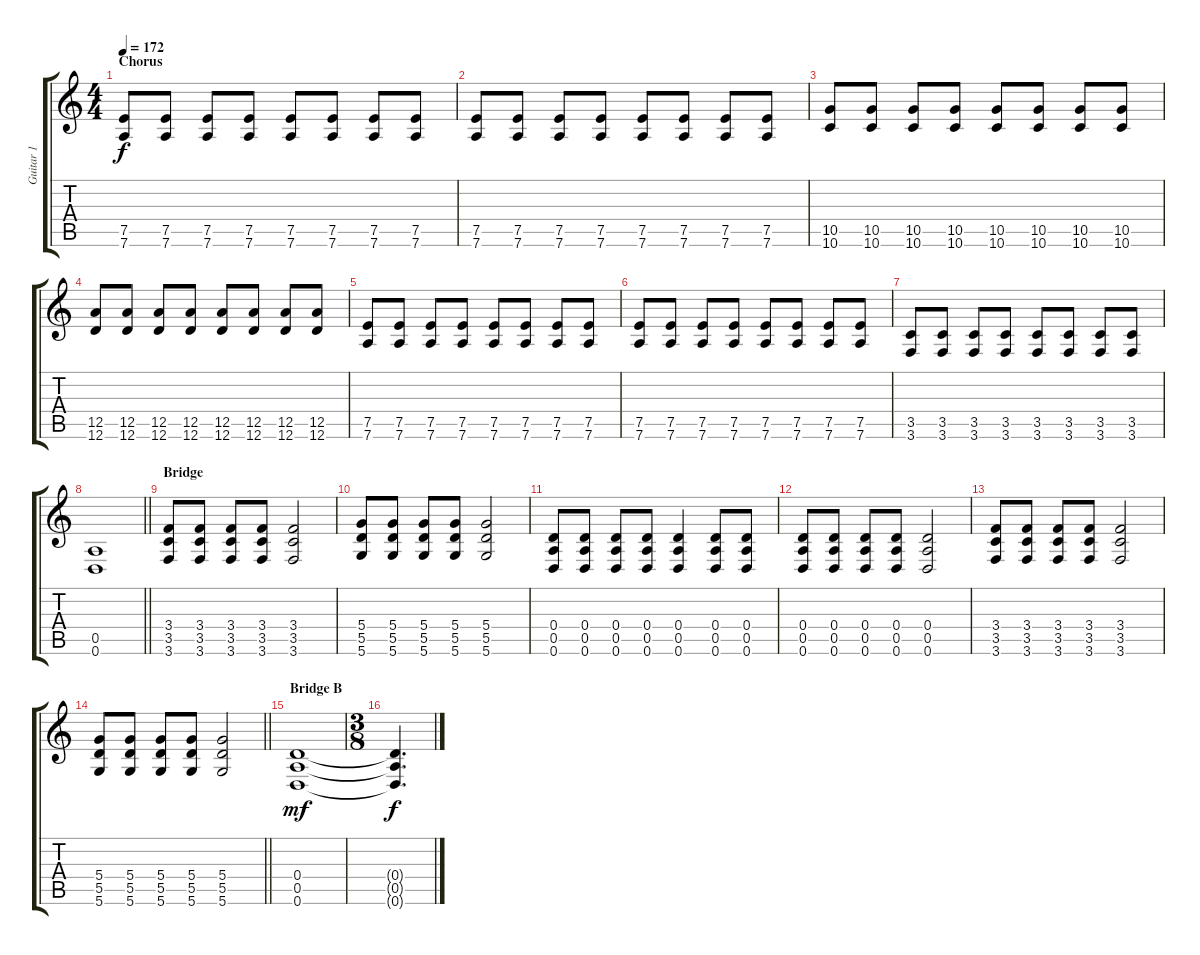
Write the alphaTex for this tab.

\track ("Guitar 1" "Guitar 1") {instrument distortionguitar}
\staff {score tabs}
\tuning (E4 B3 G3 D3 A2 D2) {hide}
\ts (4 4)
\section ("" "Chorus")
\tempo 172
\clef g2
\ks c
(7.5 7.6).8{dy f} (7.5 7.6).8 (7.5 7.6).8 (7.5 7.6).8 (7.5 7.6).8 (7.5 7.6).8 (7.5 7.6).8 (7.5 7.6).8 |
(7.5 7.6).8 (7.5 7.6).8 (7.5 7.6).8 (7.5 7.6).8 (7.5 7.6).8 (7.5 7.6).8 (7.5 7.6).8 (7.5 7.6).8 |
(10.5 10.6).8 (10.5 10.6).8 (10.5 10.6).8 (10.5 10.6).8 (10.5 10.6).8 (10.5 10.6).8 (10.5 10.6).8 (10.5 10.6).8 |
(12.5 12.6).8 (12.5 12.6).8 (12.5 12.6).8 (12.5 12.6).8 (12.5 12.6).8 (12.5 12.6).8 (12.5 12.6).8 (12.5 12.6).8 |
(7.5 7.6).8 (7.5 7.6).8 (7.5 7.6).8 (7.5 7.6).8 (7.5 7.6).8 (7.5 7.6).8 (7.5 7.6).8 (7.5 7.6).8 |
(7.5 7.6).8 (7.5 7.6).8 (7.5 7.6).8 (7.5 7.6).8 (7.5 7.6).8 (7.5 7.6).8 (7.5 7.6).8 (7.5 7.6).8 |
(3.5 3.6).8 (3.5 3.6).8 (3.5 3.6).8 (3.5 3.6).8 (3.5 3.6).8 (3.5 3.6).8 (3.5 3.6).8 (3.5 3.6).8 |
\barLineRight lightlight
(0.5 0.6).1 |
\section ("" "Bridge")
(3.4 3.5 3.6).8 (3.4 3.5 3.6).8 (3.4 3.5 3.6).8 (3.4 3.5 3.6).8 (3.4 3.5 3.6).2 |
(5.4 5.5 5.6).8 (5.4 5.5 5.6).8 (5.4 5.5 5.6).8 (5.4 5.5 5.6).8 (5.4 5.5 5.6).2 |
(0.4 0.5 0.6).8 (0.4 0.5 0.6).8 (0.4 0.5 0.6).8 (0.4 0.5 0.6).8 (0.4 0.5 0.6).4 (0.4 0.5 0.6).8 (0.4 0.5 0.6).8 |
(0.4 0.5 0.6).8 (0.4 0.5 0.6).8 (0.4 0.5 0.6).8 (0.4 0.5 0.6).8 (0.4 0.5 0.6).2 |
(3.4 3.5 3.6).8 (3.4 3.5 3.6).8 (3.4 3.5 3.6).8 (3.4 3.5 3.6).8 (3.4 3.5 3.6).2 |
\barLineRight lightlight
(5.4 5.5 5.6).8 (5.4 5.5 5.6).8 (5.4 5.5 5.6).8 (5.4 5.5 5.6).8 (5.4 5.5 5.6).2 |
\section ("" "Bridge B")
(0.4 0.5 0.6).1{dy mf} |
\ts (3 8)
(0.4{t} 0.5{t} 0.6{t}).4{d dy f}
